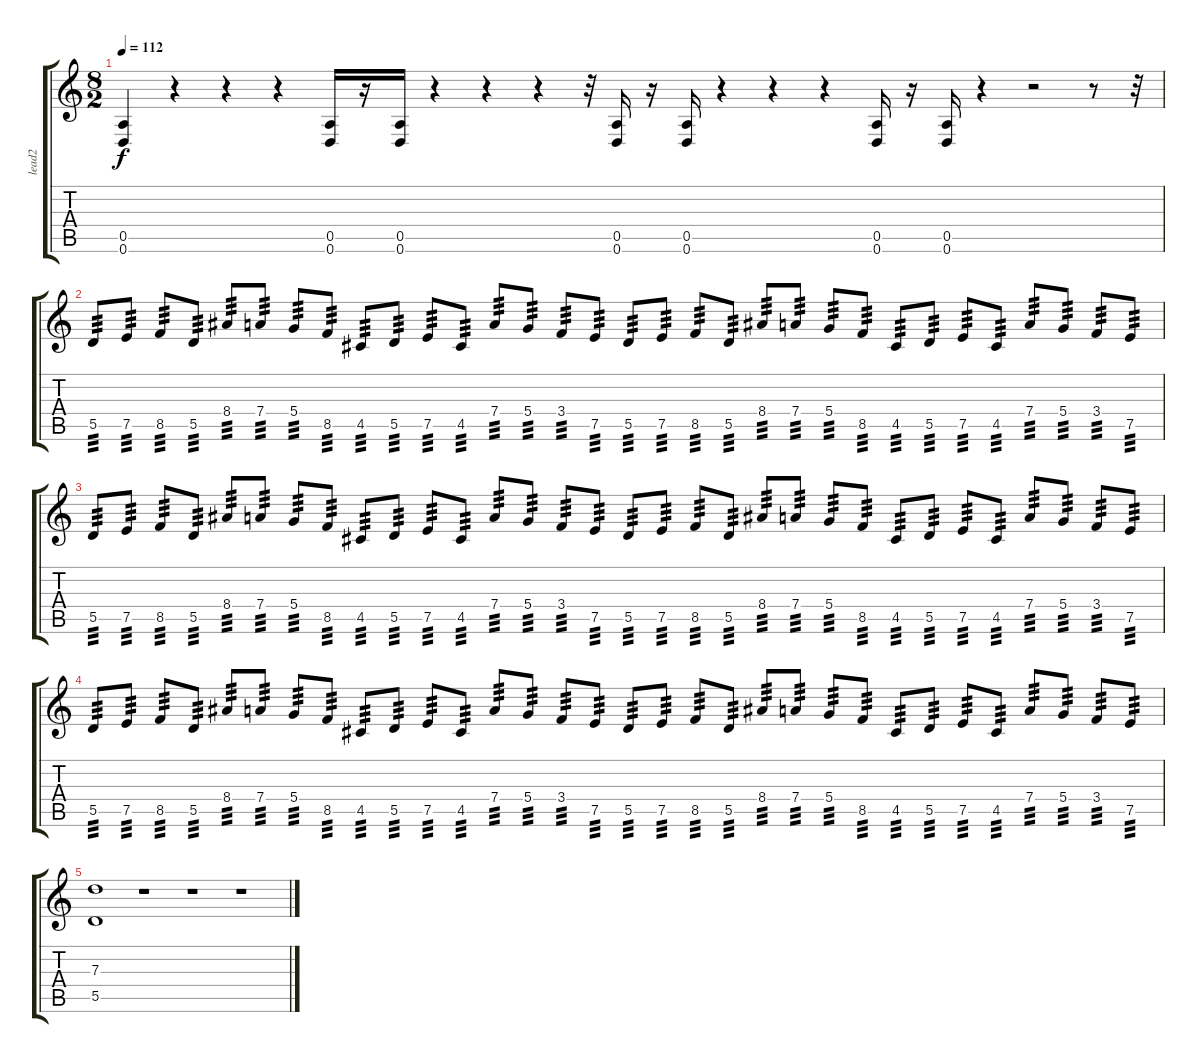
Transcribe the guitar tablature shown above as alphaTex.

\track ("lead2" "lead2") {instrument overdrivenguitar}
\staff {score tabs}
\tuning (E4 B3 G3 D3 A2 D2) {hide}
\ts (8 2)
\tempo 112
\clef g2
\ks c
(0.5 0.6).4{dy f} r.4 r.4 r.4 (0.5 0.6).16 r.16 (0.5 0.6).16 r.4 r.4 r.4 r.32 (0.5 0.6).16 r.16 (0.5 0.6).16 r.4 r.4 r.4 (0.5 0.6).16 r.16 (0.5 0.6).16 r.4 r.2 r.8 r.32 |
5.5.8{tp 3} 7.5.8{tp 3} 8.5.8{tp 3} 5.5.8{tp 3} 8.4.8{tp 3} 7.4.8{tp 3} 5.4.8{tp 3} 8.5.8{tp 3} 4.5.8{tp 3} 5.5.8{tp 3} 7.5.8{tp 3} 4.5.8{tp 3} 7.4.8{tp 3} 5.4.8{tp 3} 3.4.8{tp 3} 7.5.8{tp 3} 5.5.8{tp 3} 7.5.8{tp 3} 8.5.8{tp 3} 5.5.8{tp 3} 8.4.8{tp 3} 7.4.8{tp 3} 5.4.8{tp 3} 8.5.8{tp 3} 4.5.8{tp 3} 5.5.8{tp 3} 7.5.8{tp 3} 4.5.8{tp 3} 7.4.8{tp 3} 5.4.8{tp 3} 3.4.8{tp 3} 7.5.8{tp 3} |
5.5.8{tp 3} 7.5.8{tp 3} 8.5.8{tp 3} 5.5.8{tp 3} 8.4.8{tp 3} 7.4.8{tp 3} 5.4.8{tp 3} 8.5.8{tp 3} 4.5.8{tp 3} 5.5.8{tp 3} 7.5.8{tp 3} 4.5.8{tp 3} 7.4.8{tp 3} 5.4.8{tp 3} 3.4.8{tp 3} 7.5.8{tp 3} 5.5.8{tp 3} 7.5.8{tp 3} 8.5.8{tp 3} 5.5.8{tp 3} 8.4.8{tp 3} 7.4.8{tp 3} 5.4.8{tp 3} 8.5.8{tp 3} 4.5.8{tp 3} 5.5.8{tp 3} 7.5.8{tp 3} 4.5.8{tp 3} 7.4.8{tp 3} 5.4.8{tp 3} 3.4.8{tp 3} 7.5.8{tp 3} |
5.5.8{tp 3} 7.5.8{tp 3} 8.5.8{tp 3} 5.5.8{tp 3} 8.4.8{tp 3} 7.4.8{tp 3} 5.4.8{tp 3} 8.5.8{tp 3} 4.5.8{tp 3} 5.5.8{tp 3} 7.5.8{tp 3} 4.5.8{tp 3} 7.4.8{tp 3} 5.4.8{tp 3} 3.4.8{tp 3} 7.5.8{tp 3} 5.5.8{tp 3} 7.5.8{tp 3} 8.5.8{tp 3} 5.5.8{tp 3} 8.4.8{tp 3} 7.4.8{tp 3} 5.4.8{tp 3} 8.5.8{tp 3} 4.5.8{tp 3} 5.5.8{tp 3} 7.5.8{tp 3} 4.5.8{tp 3} 7.4.8{tp 3} 5.4.8{tp 3} 3.4.8{tp 3} 7.5.8{tp 3} |
(7.3 5.5).1 r.1 r.1 r.1
